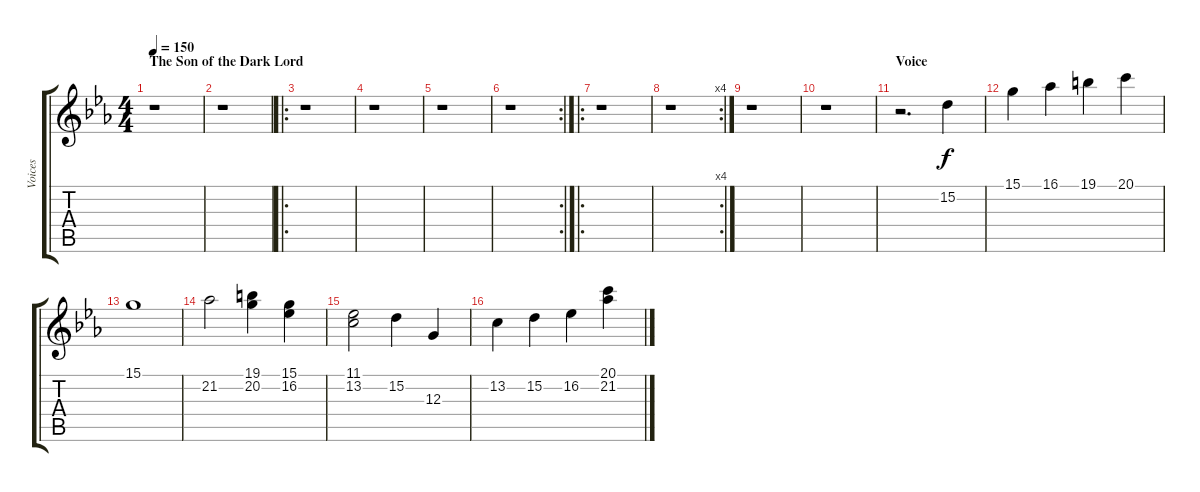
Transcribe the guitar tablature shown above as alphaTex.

\track ("Voices" "Voices") {instrument piccolo}
\staff {score tabs}
\tuning (E4 B3 G3 D3 A2 E2) {hide}
\ts (4 4)
\section ("" "The Son of the Dark Lord")
\tempo 150
\clef g2
\ks cminor
r.1{dy f instrument piccolo} |
r.1 |
\ro
r.1 |
r.1 |
r.1 |
\rc 2
r.1 |
\ro
r.1 |
\rc 4
r.1 |
r.1 |
r.1 |
\section ("" "Voice")
r.2{d} 15.2.4 |
15.1.4 16.1.4 19.1.4 20.1.4 |
15.1.1 |
21.2.2 (19.1 20.2).4 (15.1 16.2).4 |
(11.1 13.2).2 15.2.4 12.3.4 |
13.2.4 15.2.4 16.2.4 (20.1 21.2).4
